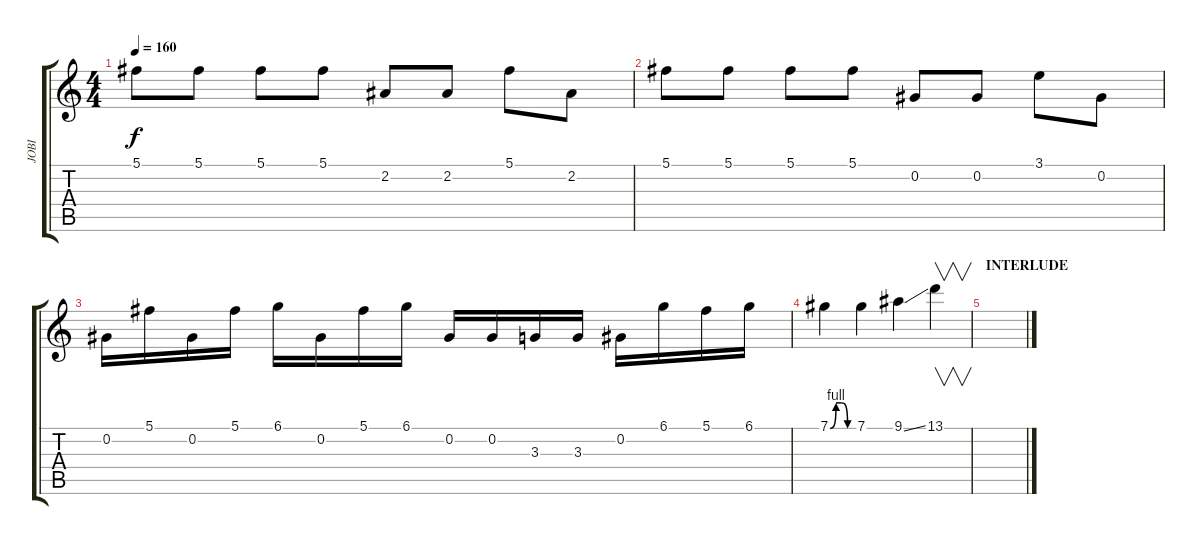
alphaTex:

\track ("JOBI" "JOBI") {instrument distortionguitar}
\staff {score tabs}
\tuning (Db4 Ab3 E3 B2 Gb2 B1) {hide}
\ts (4 4)
\tempo 160
\clef g2
\ks c
5.1.8{dy f} 5.1.8 5.1.8 5.1.8 2.2.8 2.2.8 5.1.8 2.2.8 |
5.1.8 5.1.8 5.1.8 5.1.8 0.2.8 0.2.8 3.1.8 0.2.8 |
0.2.16 5.1.16 0.2.16 5.1.16 6.1.16 0.2.16 5.1.16 6.1.16 0.2.16 0.2.16 3.3.16 3.3.16 0.2.16 6.1.16 5.1.16 6.1.16 |
7.1{be (custom 0 0 15 4 30 4 45 0 60 0)}.4 7.1.4 9.1{ss}.4 13.1.4{v} |
\section ("" "INTERLUDE")
